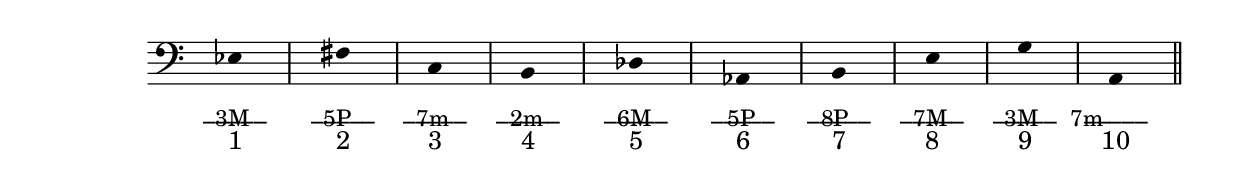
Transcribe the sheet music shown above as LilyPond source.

\score { \relative c {
		\time 3/4
		\clef bass
		s ees \hideNotes c_\markup { "3M" } \unHideNotes

		s fis \hideNotes c_\markup { "5P" } \unHideNotes

		s c \hideNotes c_\markup { "7m" } \unHideNotes

		s b \hideNotes c_\markup { "2m" } \unHideNotes

		s des \hideNotes c_\markup { "6M" } \unHideNotes

		s aes \hideNotes c_\markup { "5P" } \unHideNotes

		s b \hideNotes c_\markup { "8P" } \unHideNotes

		s e \hideNotes c_\markup { "7M" } \unHideNotes

		s g' \hideNotes c,_\markup { "3M" } \unHideNotes

		s a \hideNotes 		\override TextScript #'extra-offset = #'( -7.0 . -2.0 ) c_\markup { "7m" } \unHideNotes
		\bar "||"
	}
	\addlyrics{ "_____" \skip4 "_____" \skip4  "_____" \skip4  "_____" \skip4  "_____" \skip4  "_____" \skip4  "_____" \skip4  "_____" \skip4  "_____" \skip4  "_____" }
	\addlyrics{ "1" \skip4 "2" \skip4 "3" \skip4 "4" \skip4 "5" \skip4 "6" \skip4 "7" \skip4 "8" \skip4 "9" \skip4  "10" }       \layout { 
	% ragged-right = ##t 
         \context {
           \Staff
		\remove "Time_signature_engraver"
		\override Stem #'transparent = ##t
		\override TextScript #'extra-offset = #'( -4.0 . -2.0 )
     }
   }
}
